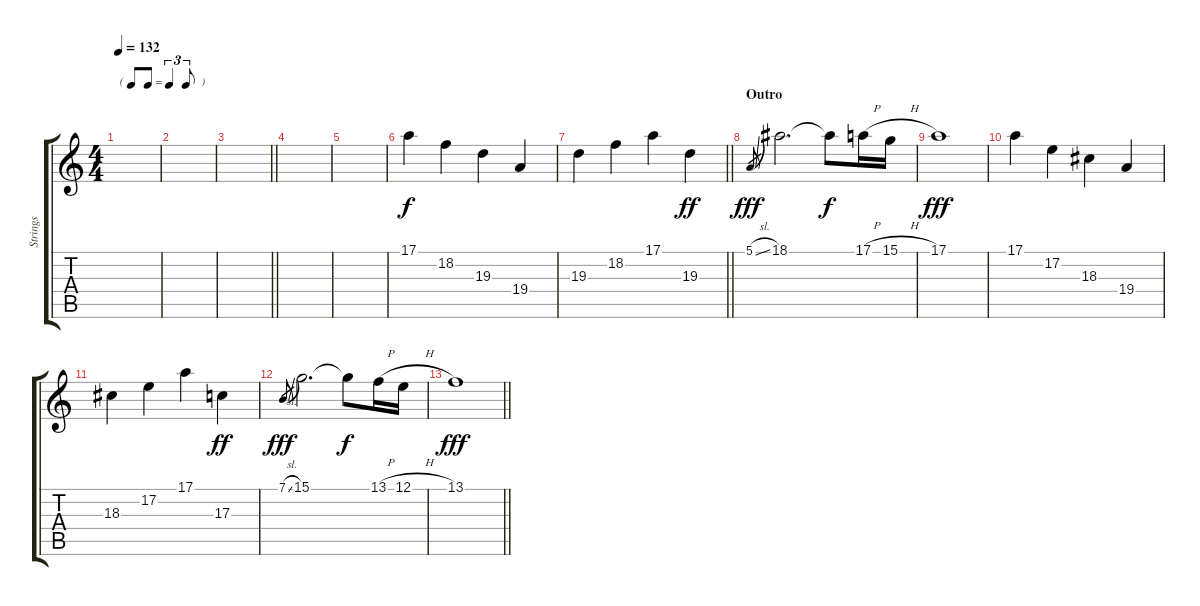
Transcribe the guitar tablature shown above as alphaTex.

\track ("Strings" "Strings") {instrument stringensemble1}
\staff {score tabs}
\tuning (E4 B3 G3 D3 A2 E2) {hide}
\ts (4 4)
\tf triplet8th
\tempo 132
\clef g2
\ks c
|
|
\barLineRight lightlight
|
|
|
17.1.4 18.2.4 19.3.4 19.4.4 |
\barLineRight lightlight
19.3.4 18.2.4 17.1.4 19.3.4{dy ff} |
\section ("" "Outro")
5.1{sl}.8{gr dy fff} 18.1.2{d} 18.1{t}.8{dy f} 17.1{h}.16 15.1{h}.16 |
17.1.1{dy fff} |
17.1.4 17.2.4 18.3.4 19.4.4 |
18.3.4 17.2.4 17.1.4 17.3.4{dy ff} |
7.1{sl}.8{gr dy fff} 15.1.2{d} 15.1{t}.8{dy f} 13.1{h}.16 12.1{h}.16 |
\barLineRight lightlight
13.1.1{dy fff}
